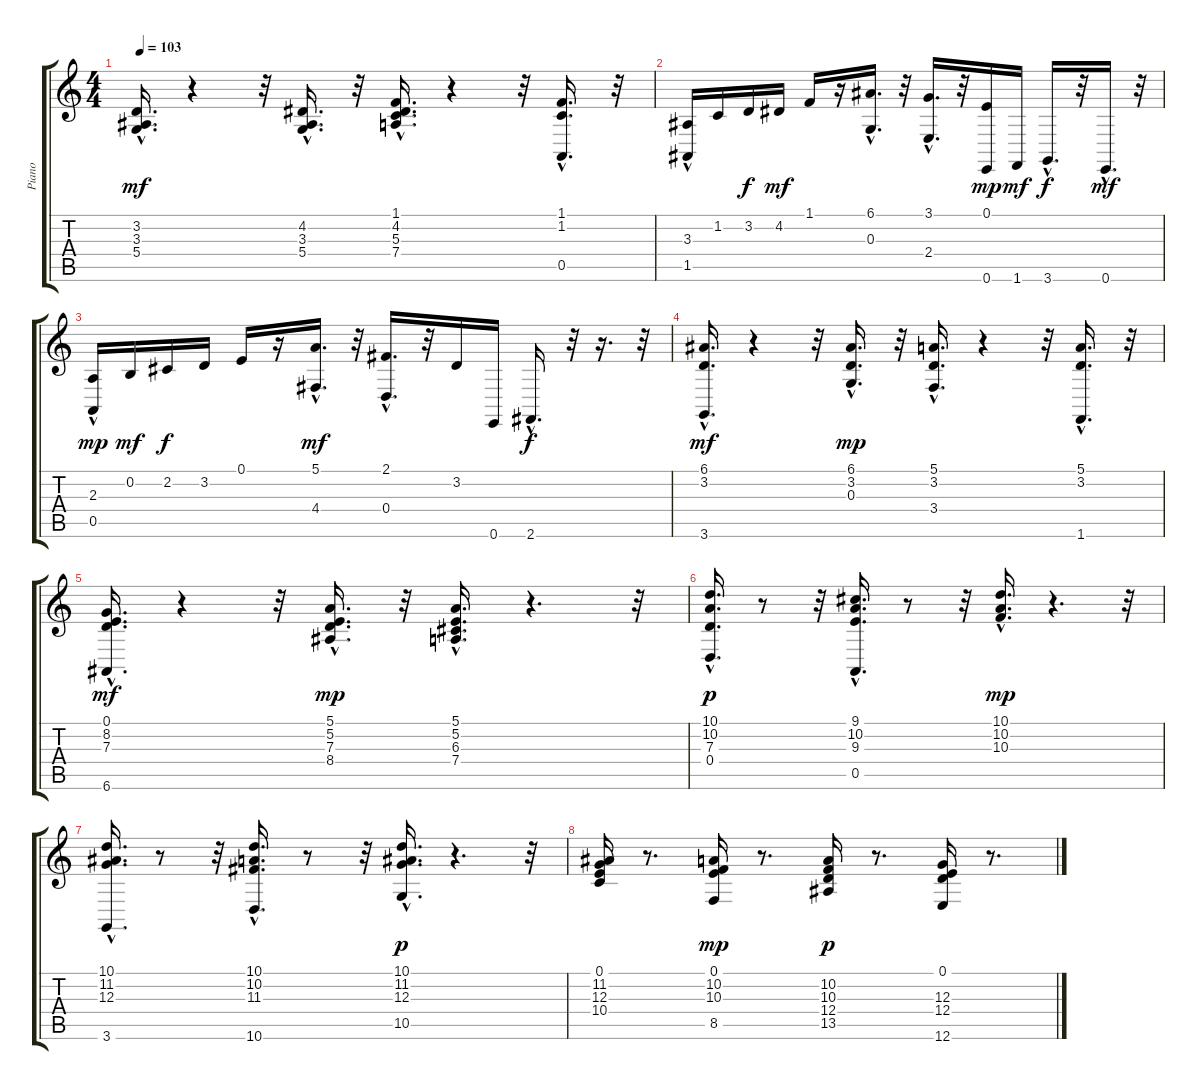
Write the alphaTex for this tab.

\track ("Piano" "Piano") {instrument acousticgrandpiano}
\staff {score tabs}
\tuning (E4 B3 G3 D3 A2 E2) {hide}
\ts (4 4)
\tempo 103
\clef g2
\ks c
(3.2{hac} 3.3{hac} 5.4{hac}).16{d dy mf} r.4 r.32 (4.2{hac} 3.3{hac} 5.4{hac}).16{d} r.32 (1.1{hac} 4.2{hac} 5.3{hac} 7.4{hac}).16{d} r.4 r.32 (1.1{hac} 1.2{hac} 0.5{hac}).16{d} r.32 |
(3.3 1.5{hac}).16 1.2.16 3.2.16{dy f} 4.2.16{dy mf} 1.1.16 r.16 (6.1 0.3{hac}).16{d} r.32 (3.1 2.4{hac}).16{d} r.32 (0.1 0.6).16{dy mp} 1.6.16{dy mf} 3.6{hac}.16{d dy f} r.32 0.6{hac}.16{d dy mf} r.32 |
(2.3 0.5{hac}).16{dy mp} 0.2.16{dy mf} 2.2.16{dy f} 3.2.16 0.1.16 r.16 (5.1 4.4{hac}).16{d dy mf} r.32 (2.1 0.4{hac}).16{d} r.32 3.2.16 0.6.16 2.6{hac}.16{d dy f} r.32 r.16{d} r.32 |
(6.1{hac} 3.2{hac} 3.6{hac}).16{d dy mf} r.4 r.32 (6.1{hac} 3.2{hac} 0.3{hac}).16{d dy mp} r.32 (5.1{hac} 3.2{hac} 3.4{hac}).16{d} r.4 r.32 (5.1{hac} 3.2{hac} 1.6{hac}).16{d} r.32 |
(0.1{hac} 8.2{hac} 7.3{hac} 6.6{hac}).16{d dy mf} r.4 r.32 (5.1{hac} 5.2{hac} 7.3{hac} 8.4{hac}).16{d dy mp} r.32 (5.1{hac} 5.2{hac} 6.3{hac} 7.4{hac}).16{d} r.4{d} r.32 |
(10.1{hac} 10.2{hac} 7.3{hac} 0.4{hac}).16{d dy p} r.8 r.32 (9.1{hac} 10.2{hac} 9.3{hac} 0.5{hac}).16{d} r.8 r.32 (10.1{hac} 10.2{hac} 10.3{hac}).16{d dy mp} r.4{d} r.32 |
(10.1{hac} 11.2{hac} 12.3{hac} 3.6{hac}).16{d} r.8 r.32 (10.1{hac} 10.2{hac} 11.3{hac} 10.6{hac}).16{d} r.8 r.32 (10.1{hac} 11.2{hac} 12.3{hac} 10.5{hac}).16{d dy p} r.4{d} r.32 |
(0.1 11.2 12.3 10.4).16 r.8{d} (0.1 10.2 10.3 8.5).16{dy mp} r.8{d} (10.2 10.3 12.4 13.5).16{dy p} r.8{d} (0.1 12.3 12.4 12.6).16 r.8{d}
